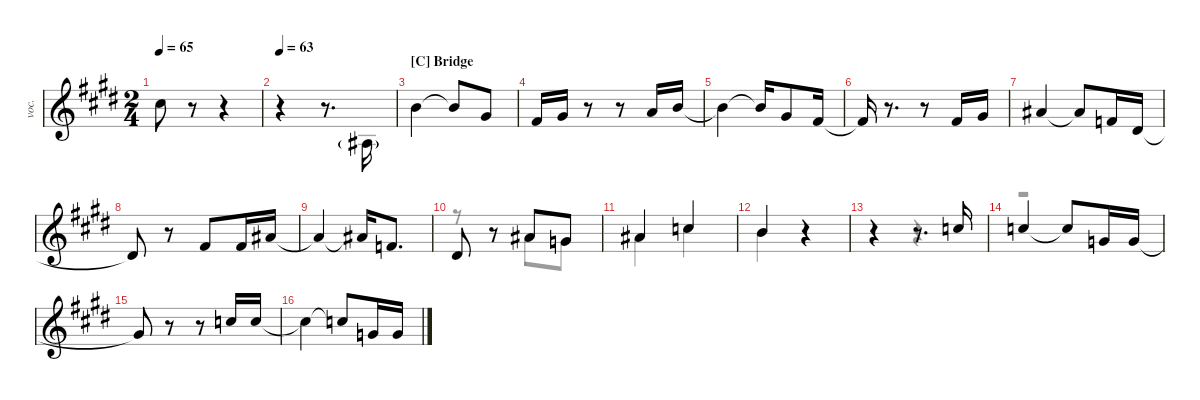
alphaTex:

\defaultSystemsLayout 4
\hideDynamics
\bracketExtendMode groupsimilarinstruments
\otherSystemsTrackNameOrientation horizontal
\chordDiagramsInScore
\track ("Vocals" "voc.") {instrument electricpiano1}
\staff {score}
\tuning (E4 B3 G3 D3 A2 E2)
\voice
\ts (2 4)
\tempo 65
\clef g2
\ks e
2.2{t acc #}.8{ot 8vb dy mf beam Down} r.8{beam Down} r.4{beam Down} |
\tempo 63
r.4{beam Down} r.8{d beam Down} 1.5{g acc #}.16{ot 8vb beam Up} |
\section ("C" "Bridge")
4.3{acc forcenatural}.4{ot 8vb beam Down} 4.3{t acc forcenatural}.8{ot 8vb beam Up} 1.3{acc #}.8{ot 8vb beam Up} |
4.4{acc #}.16{ot 8vb beam Up} 6.4{acc #}.16{ot 8vb beam Up} r.8{beam Up} r.8{beam Up} 2.3{acc forcenatural}.16{ot 8vb beam Up} 4.3{acc forcenatural}.16{ot 8vb beam Up} |
4.3{t acc forcenatural}.4{ot 8vb beam Down} 4.3{t acc forcenatural}.16{ot 8vb beam Up} 6.4{acc #}.8{ot 8vb beam Up} 4.4{acc #}.16{ot 8vb beam Up} |
4.4{t acc #}.16{ot 8vb beam Up} r.8{d beam Up} r.8{beam Up} 4.4{acc #}.16{ot 8vb beam Up} 6.4{acc #}.16{ot 8vb beam Up} |
3.3{acc #}.4{ot 8vb beam Up} 3.3{t acc #}.8{ot 8vb beam Up} 3.4{acc forcenatural}.16{ot 8vb beam Up} 1.4{acc #}.16{ot 8vb beam Up} |
1.4{t acc #}.8{ot 8vb beam Up} r.8{beam Up} 4.4{acc #}.8{ot 8vb beam Up} 4.4{acc #}.16{ot 8vb beam Up} 3.3{acc #}.16{ot 8vb beam Up} |
3.3{t acc #}.4{ot 8vb beam Up} 3.3{t acc #}.16{ot 8vb beam Up} 3.4{acc forcenatural}.8{d ot 8vb beam Up} |
1.4{acc #}.8{ot 8vb beam Up} r.8{beam Up} 8.4{acc #}.8{ot 8vb beam Up} 0.3{acc forcenatural}.8{ot 8vb beam Up} |
3.3{acc #}.4{ot 8vb beam Up} 1.2{acc forcenatural}.4{ot 8vb beam Up} |
7.1{acc forcenatural}.4{beam Up} r.4{beam Up} |
r.4{beam Up} r.8{d beam Up} 1.2{acc forcenatural}.16{ot 8vb beam Up} |
1.2{acc forcenatural}.4{ot 8vb beam Up} 1.2{t acc forcenatural}.8{ot 8vb beam Up} 5.4{acc forcenatural}.16{ot 8vb beam Up} 5.4{acc forcenatural}.16{ot 8vb beam Up} |
5.4{t acc forcenatural}.8{ot 8vb beam Up} r.8{beam Up} r.8{beam Up} 5.3{acc forcenatural}.16{ot 8vb beam Down} 5.3{acc forcenatural}.16{ot 8vb beam Down} |
5.3{t acc forcenatural}.4{ot 8vb beam Down} 5.3{t acc forcenatural}.8{ot 8vb beam Up} 0.3{acc forcenatural}.16{ot 8vb beam Up} 0.3{acc forcenatural}.16{ot 8vb beam Up}
\voice
\clef g2
\ottava regular
\simile none
\ks e
|
|
|
|
|
|
|
|
|
r.8{beam Down} r.8{beam Down} 3.3{acc #}.8{ot 8vb beam Down} 0.3{acc forcenatural}.8{ot 8vb beam Down} |
3.3{acc #}.4{ot 8vb beam Down} 5.3{acc forcenatural}.4{ot 8vb beam Down} |
4.3{acc forcenatural}.4{ot 8vb beam Down} r.4{beam Down} |
r.4{beam Down} r.4{beam Down} |
r.2{beam Down} |
|
